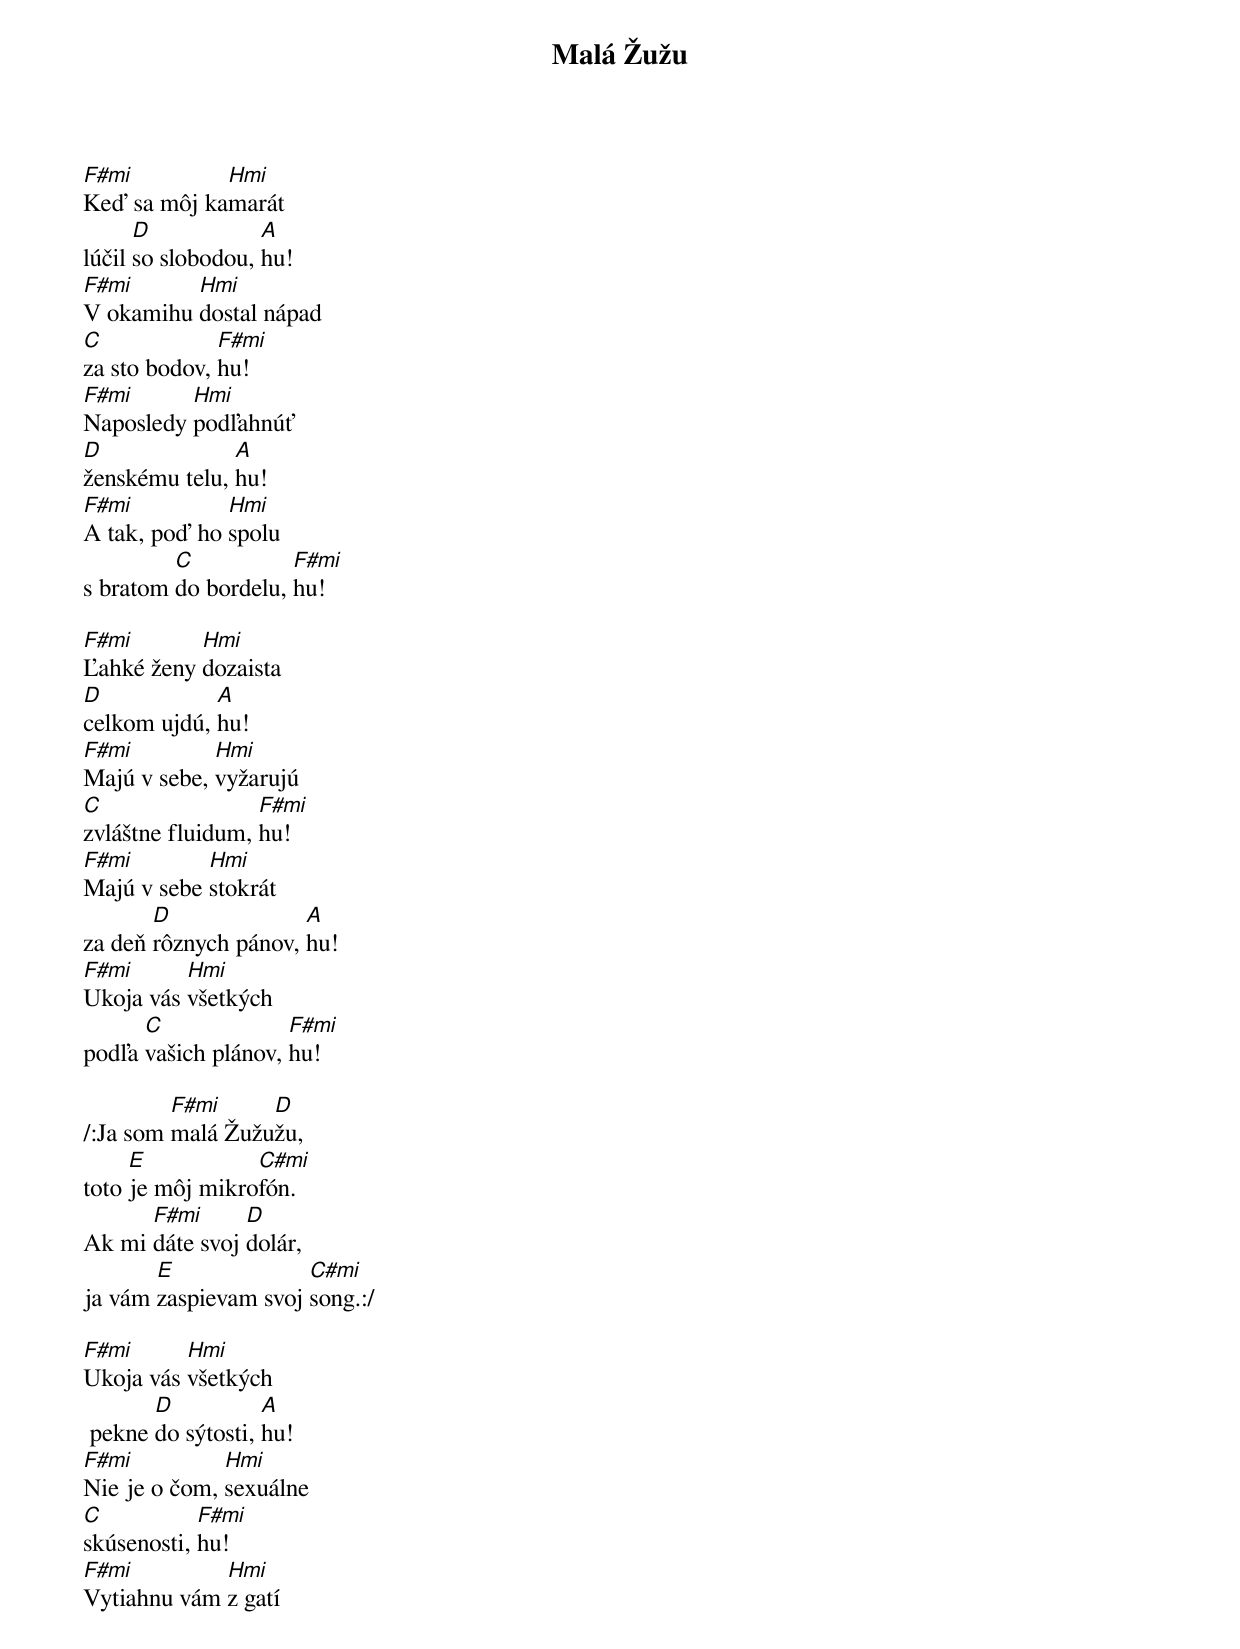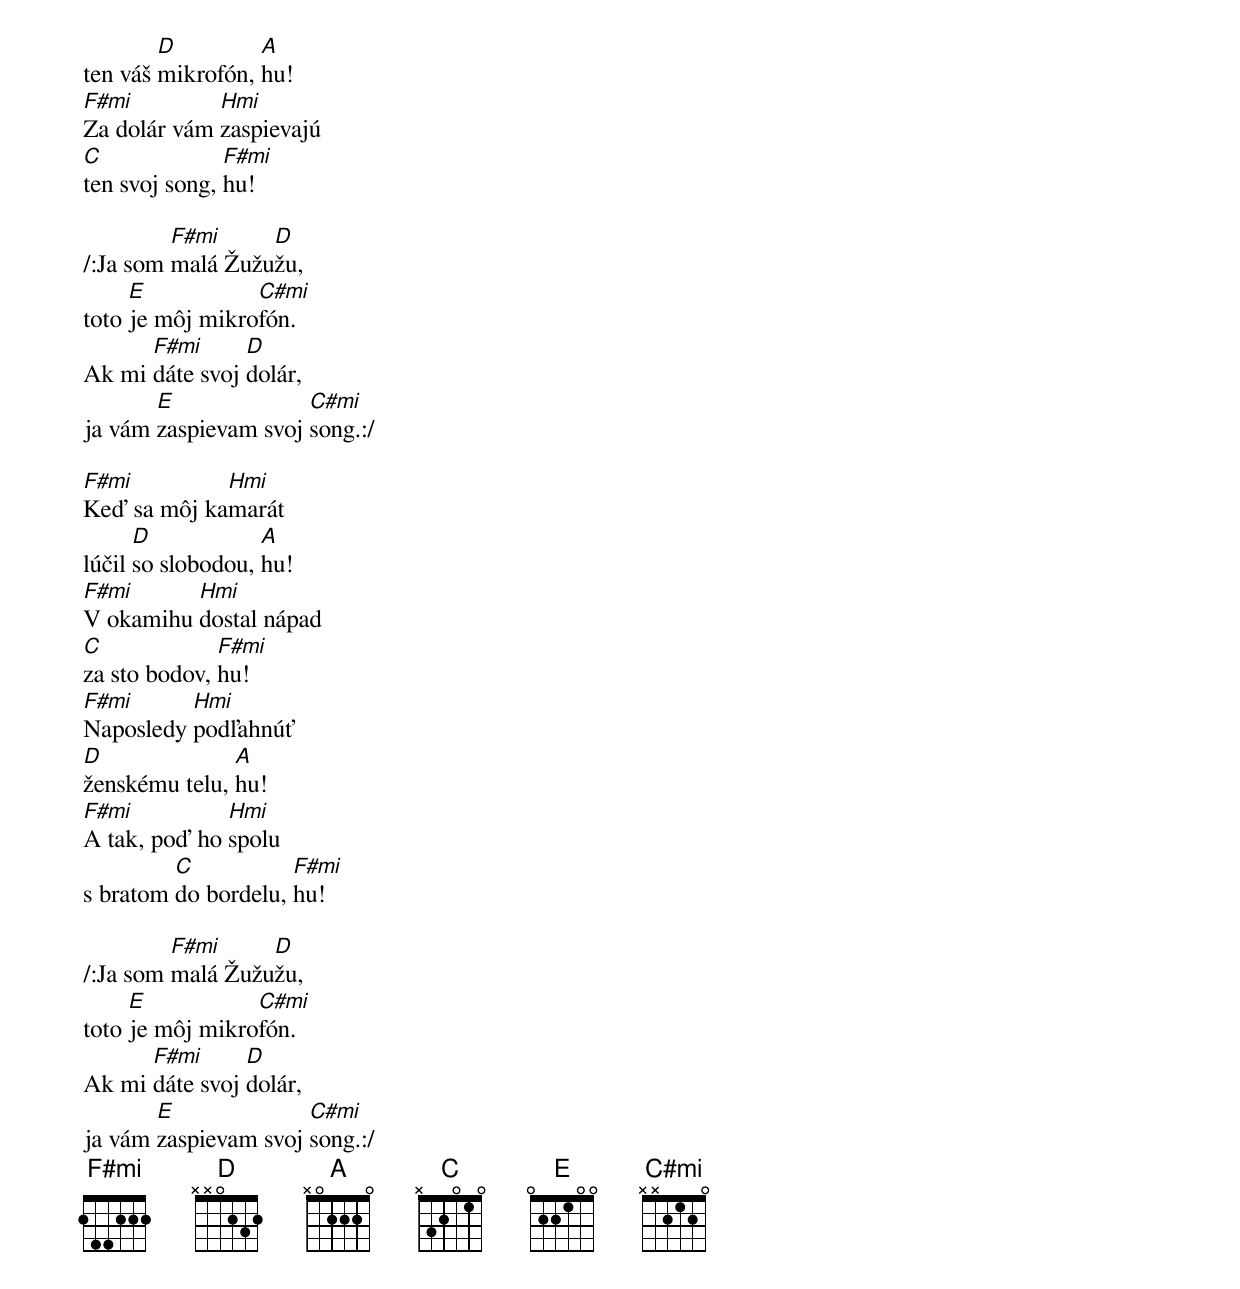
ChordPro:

{title: Malá Žužu}
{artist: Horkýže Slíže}
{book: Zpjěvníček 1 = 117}

[F#mi]Keď sa môj ka[Hmi]marát
lúčil [D]so slobodou, [A]hu!
[F#mi]V okamihu [Hmi]dostal nápad
[C]za sto bodov, [F#mi]hu!
[F#mi]Naposledy [Hmi]podľahnúť
[D]ženskému telu, [A]hu!
[F#mi]A tak, poď ho [Hmi]spolu
s bratom [C]do bordelu, [F#mi]hu!

[F#mi]Ľahké ženy [Hmi]dozaista
[D]celkom ujdú, [A]hu!
[F#mi]Majú v sebe, [Hmi]vyžarujú
[C]zvláštne fluidum, [F#mi]hu!
[F#mi]Majú v sebe [Hmi]stokrát
za deň [D]rôznych pánov, [A]hu!
[F#mi]Ukoja vás [Hmi]všetkých
podľa [C]vašich plánov, [F#mi]hu!

/:Ja som [F#mi]malá Žužu[D]žu,
toto [E]je môj mikro[C#mi]fón.
Ak mi [F#mi]dáte svoj [D]dolár,
ja vám [E]zaspievam svoj [C#mi]song.:/

[F#mi]Ukoja vás [Hmi]všetkých
 pekne [D]do sýtosti, [A]hu!
[F#mi]Nie je o čom, [Hmi]sexuálne
[C]skúsenosti, [F#mi]hu!
[F#mi]Vytiahnu vám [Hmi]z gatí
ten váš [D]mikrofón, [A]hu!
[F#mi]Za dolár vám [Hmi]zaspievajú
[C]ten svoj song, [F#mi]hu!

/:Ja som [F#mi]malá Žužu[D]žu,
toto [E]je môj mikro[C#mi]fón.
Ak mi [F#mi]dáte svoj [D]dolár,
ja vám [E]zaspievam svoj [C#mi]song.:/

[F#mi]Keď sa môj ka[Hmi]marát
lúčil [D]so slobodou, [A]hu!
[F#mi]V okamihu [Hmi]dostal nápad
[C]za sto bodov, [F#mi]hu!
[F#mi]Naposledy [Hmi]podľahnúť
[D]ženskému telu, [A]hu!
[F#mi]A tak, poď ho [Hmi]spolu
s bratom [C]do bordelu, [F#mi]hu!

/:Ja som [F#mi]malá Žužu[D]žu,
toto [E]je môj mikro[C#mi]fón.
Ak mi [F#mi]dáte svoj [D]dolár,
ja vám [E]zaspievam svoj [C#mi]song.:/
